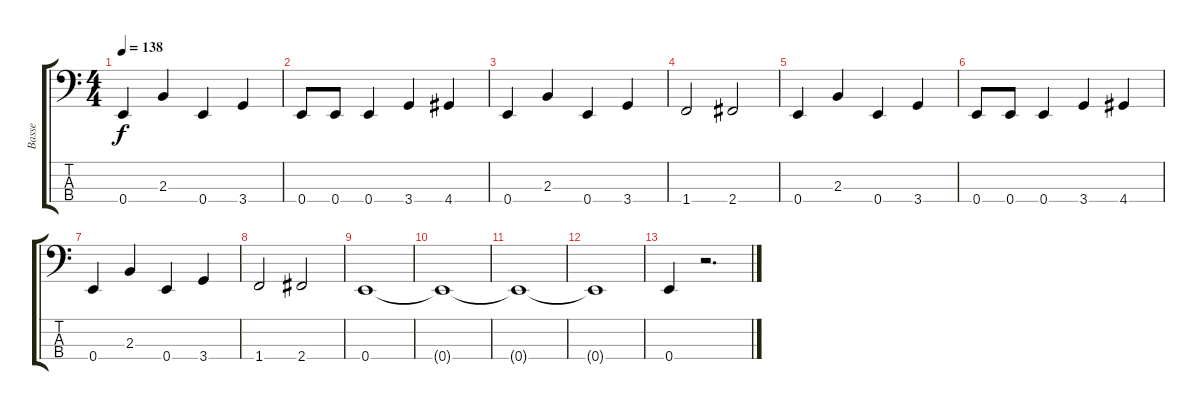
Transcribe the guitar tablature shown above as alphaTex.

\track ("Basse" "Basse") {instrument electricbasspick}
\staff {score tabs}
\tuning (G2 D2 A1 E1) {hide}
\ts (4 4)
\tempo 138
\clef f4
\ks c
0.4.4{dy f instrument electricbasspick} 2.3.4 0.4.4 3.4.4 |
0.4.8 0.4.8 0.4.4 3.4.4 4.4.4 |
0.4.4 2.3.4 0.4.4 3.4.4 |
1.4.2 2.4.2 |
0.4.4 2.3.4 0.4.4 3.4.4 |
0.4.8 0.4.8 0.4.4 3.4.4 4.4.4 |
0.4.4 2.3.4 0.4.4 3.4.4 |
1.4.2 2.4.2 |
0.4.1 |
0.4{t}.1 |
0.4{t}.1 |
0.4{t}.1 |
0.4.4 r.2{d}
